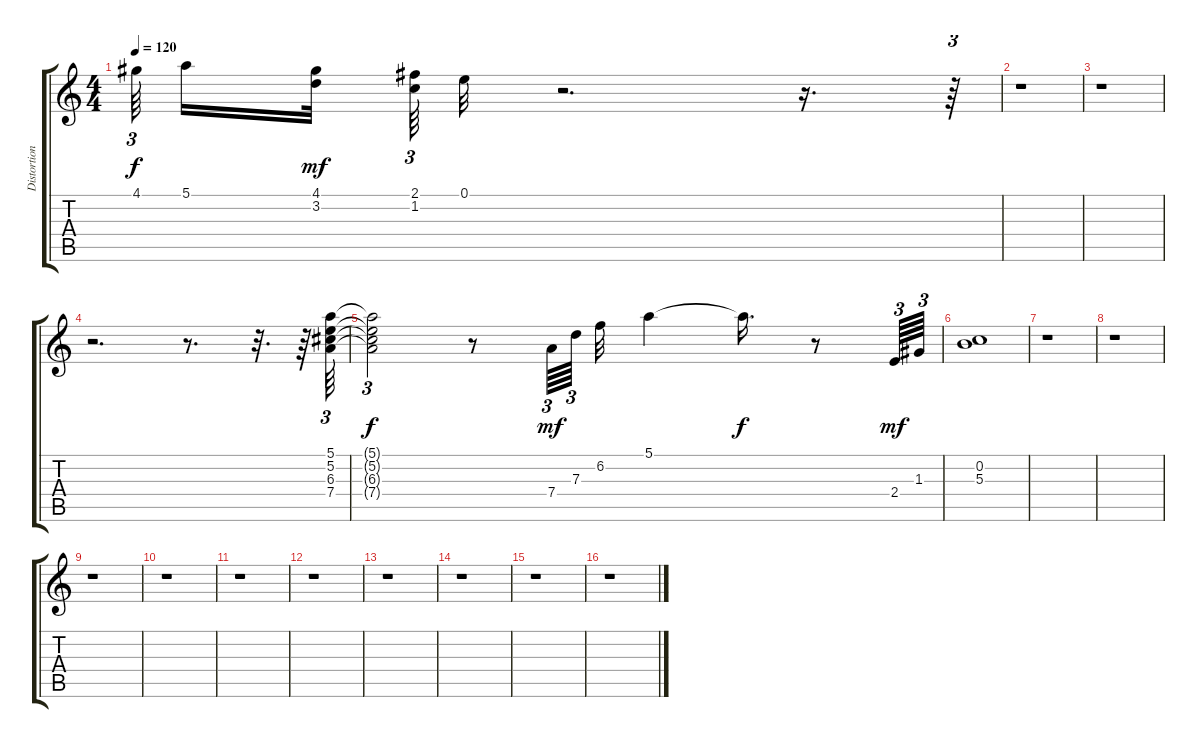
\track ("Distortion Guitar" "Distortion") {instrument distortionguitar}
\staff {score tabs}
\tuning (E4 B3 G3 D3 A2 E2) {hide}
\ts (4 4)
\tempo 120
\clef g2
\ks c
4.1{t}.64{tu (3 2) dy f} 5.1.16 (4.1 3.2).32{dy mf} (2.1 1.2).64{tu (3 2)} 0.1.32 r.2{d} r.16{d} r.64{tu (3 2)} |
r.1 |
r.1 |
r.2{d} r.8{d} r.32{d} r.64 (5.1 5.2 6.3 7.4).64{tu (3 2)} |
(5.1{t} 5.2{t} 6.3{t} 7.4{t}).2{tu (3 2) dy f} r.8 7.4.64{tu (3 2) dy mf} 7.3.64{tu (3 2)} 6.2.32 5.1.4 5.1{t}.16{d dy f} r.8 2.4.64{tu (3 2) dy mf} 1.3.64{tu (3 2)} |
(0.2 5.3).1 |
r.1 |
r.1 |
r.1 |
r.1 |
r.1 |
r.1 |
r.1 |
r.1 |
r.1 |
r.1
